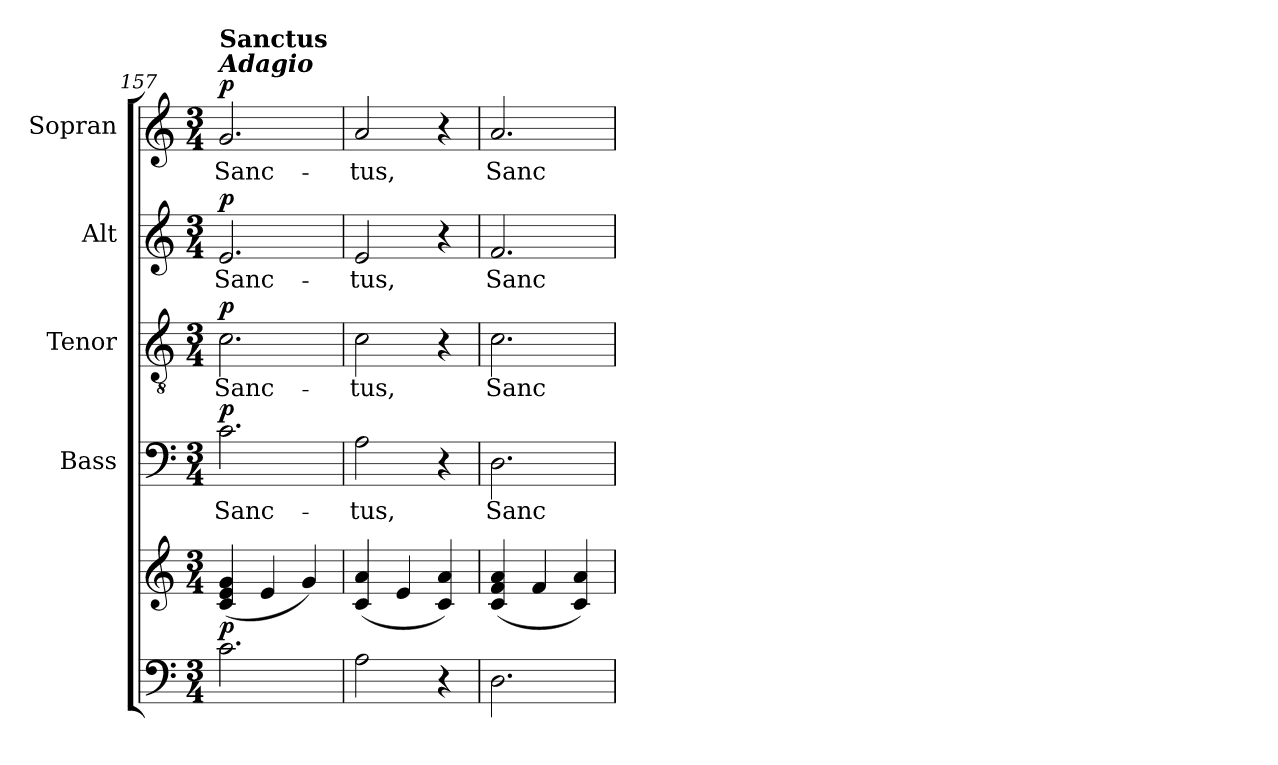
**kern	**kern	**dynam	**kern	**text	**dynam	**kern	**text	**dynam	**kern	**text	**dynam	**kern	**text	**dynam
*part5	*part5	*part5	*part4	*part4	*part4	*part3	*part3	*part3	*part2	*part2	*part2	*part1	*part1	*part1
*staff6	*staff5	*staff5/6	*staff4	*staff4	*staff4	*staff3	*staff3	*staff3	*staff2	*staff2	*staff2	*staff1	*staff1	*staff1
*	*	*	*I"Bass	*	*	*I"Tenor	*	*	*I"Alt	*	*	*I"Sopran	*	*
*	*	*	*I'B.	*	*	*I'T.	*	*	*I'A.	*	*	*I'S.	*	*
!!LO:PB:g=z
*clefF4	*clefG2	*	*clefF4	*	*	*clefGv2	*	*	*clefG2	*	*	*clefG2	*	*
*k[]	*k[]	*	*k[]	*	*	*k[]	*	*	*k[]	*	*	*k[]	*	*
*C:	*C:	*	*C:	*	*	*C:	*	*	*C:	*	*	*C:	*	*
*M3/4	*M3/4	*	*M3/4	*	*	*M3/4	*	*	*M3/4	*	*	*M3/4	*	*
=157	=157	=157	=157	=157	=157	=157	=157	=157	=157	=157	=157	=157	=157	=157
!	!	!	!	!	!	!	!	!	!	!	!	!LO:TX:a:Bi:t=Adagio	!	!
!	!	!	!	!	!	!	!	!	!	!	!	!LO:TX:a:B:t=Sanctus	!	!
!	!	!LO:DY:b	!	!LO:LY:b	!LO:DY:a	!	!LO:LY:b	!LO:DY:a	!	!LO:LY:b	!LO:DY:a	!	!LO:LY:b	!LO:DY:b
2.c\	(<4c/ 4e/ 4g/	p	2.c\	Sanc-	p	2.c\	Sanc-	p	2.e/	Sanc-	p	2.g/	Sanc-	p
.	4e/	.	.	.	.	.	.	.	.	.	.	.	.	.
.	4g/)	.	.	.	.	.	.	.	.	.	.	.	.	.
=158	=158	=158	=158	=158	=158	=158	=158	=158	=158	=158	=158	=158	=158	=158
!	!	!	!	!LO:LY:b	!	!	!LO:LY:b	!	!	!LO:LY:b	!	!	!LO:LY:b	!
2A\	(<4c/ 4a/	.	2A\	-tus,	.	2c\	-tus,	.	2e/	-tus,	.	2a/	-tus,	.
.	4e/	.	.	.	.	.	.	.	.	.	.	.	.	.
4r	4c/ 4a/)	.	4r	.	.	4r	.	.	4r	.	.	4r	.	.
=159	=159	=159	=159	=159	=159	=159	=159	=159	=159	=159	=159	=159	=159	=159
!	!	!	!	!LO:LY:b	!	!	!LO:LY:b	!	!	!LO:LY:b	!	!	!LO:LY:b	!
2.D\	(<4c/ 4f/ 4a/	.	2.D\	Sanc-	.	2.c\	Sanc-	.	2.f/	Sanc-	.	2.a/	Sanc-	.
.	4f/	.	.	.	.	.	.	.	.	.	.	.	.	.
.	4c/ 4a/)	.	.	.	.	.	.	.	.	.	.	.	.	.
=	=	=	=	=	=	=	=	=	=	=	=	=	=	=
*-	*-	*-	*-	*-	*-	*-	*-	*-	*-	*-	*-	*-	*-	*-
